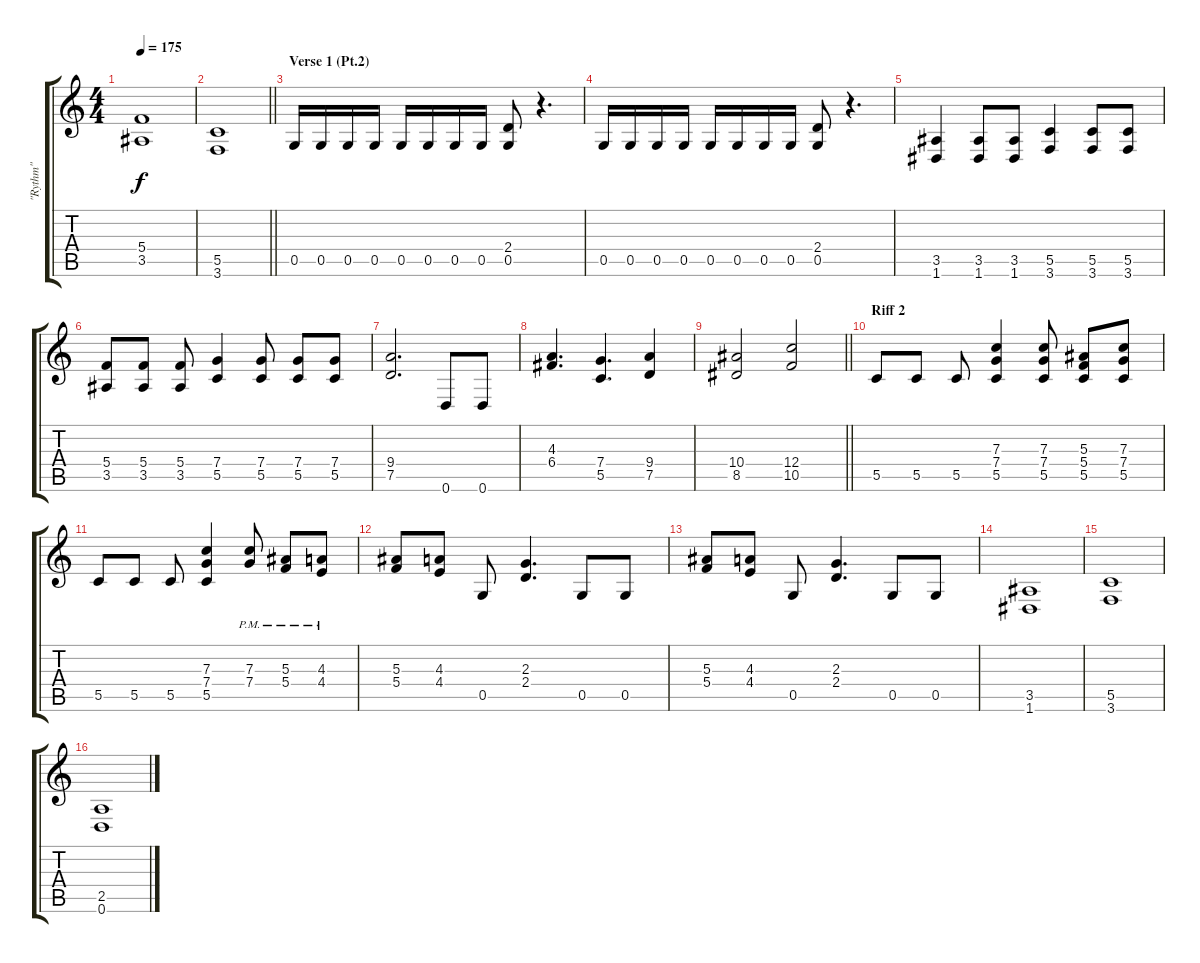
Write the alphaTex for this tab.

\track ("\"Rythm\"" "\"Rythm\"") {instrument distortionguitar}
\staff {score tabs}
\tuning (D4 A3 F3 C3 G2 D2) {hide}
\ts (4 4)
\tempo 175
\clef g2
\ks c
(5.4 3.5).1{dy f} |
\barLineRight lightlight
(5.5 3.6).1 |
\section ("" "Verse 1 (Pt.2)")
0.5.16 0.5.16 0.5.16 0.5.16 0.5.16 0.5.16 0.5.16 0.5.16 (2.4 0.5).8 r.4{d} |
0.5.16 0.5.16 0.5.16 0.5.16 0.5.16 0.5.16 0.5.16 0.5.16 (2.4 0.5).8 r.4{d} |
(3.5 1.6).4 (3.5 1.6).8 (3.5 1.6).8 (5.5 3.6).4 (5.5 3.6).8 (5.5 3.6).8 |
(5.4 3.5).8 (5.4 3.5).8 (5.4 3.5).8 (7.4 5.5).4 (7.4 5.5).8 (7.4 5.5).8 (7.4 5.5).8 |
(9.4 7.5).2{d} 0.6.8 0.6.8 |
(4.3 6.4).4{d} (7.4 5.5).4{d} (9.4 7.5).4 |
\barLineRight lightlight
(10.4 8.5).2 (12.4 10.5).2 |
\section ("" "Riff 2")
5.5.8 5.5.8 5.5.8 (7.3 7.4 5.5).4 (7.3 7.4 5.5).8 (5.3 5.4 5.5).8 (7.3 7.4 5.5).8 |
5.5.8 5.5.8 5.5.8 (7.3 7.4 5.5).4 (7.3{pm} 7.4{pm}).8 (5.3{pm} 5.4{pm}).8 (4.3{pm} 4.4{pm}).8 |
(5.3 5.4).8 (4.3 4.4).8 0.5.8 (2.3 2.4).4{d} 0.5.8 0.5.8 |
(5.3 5.4).8 (4.3 4.4).8 0.5.8 (2.3 2.4).4{d} 0.5.8 0.5.8 |
(3.5 1.6).1 |
(5.5 3.6).1 |
(2.5 0.6).1
